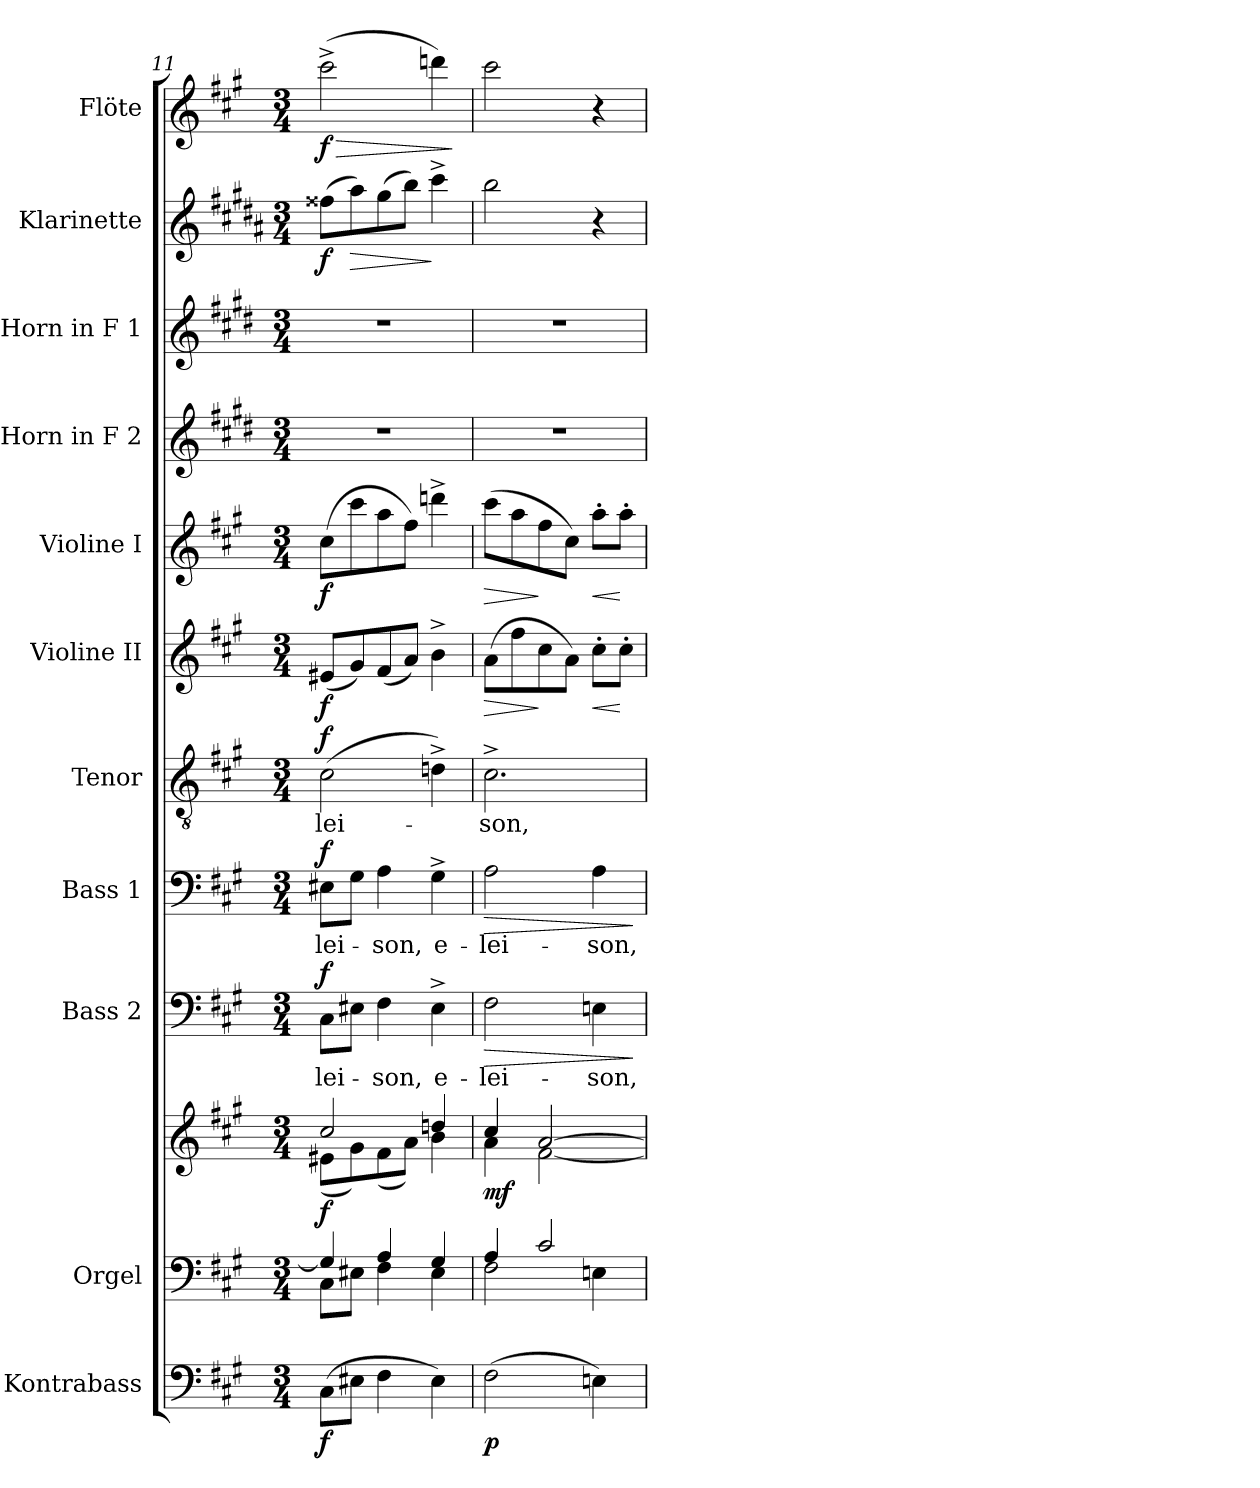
**kern	**dynam	**kern	**kern	**dynam	**kern	**text	**dynam	**kern	**text	**dynam	**kern	**text	**dynam	**kern	**dynam	**kern	**dynam	**kern	**kern	**kern	**dynam	**kern	**dynam
*part11	*part11	*part10	*part10	*part10	*part9	*part9	*part9	*part8	*part8	*part8	*part7	*part7	*part7	*part6	*part6	*part5	*part5	*part4	*part3	*part2	*part2	*part1	*part1
*staff12	*staff12	*staff11	*staff10	*staff10/11	*staff9	*staff9	*staff9	*staff8	*staff8	*staff8	*staff7	*staff7	*staff7	*staff6	*staff6	*staff5	*staff5	*staff4	*staff3	*staff2	*staff2	*staff1	*staff1
*I"Kontrabass	*	*I"Orgel	*	*	*I"Bass 2	*	*	*I"Bass 1	*	*	*I"Tenor	*	*	*I"Violine II	*	*I"Violine I	*	*I"Horn in F 2	*I"Horn in F 1	*I"Klarinette	*	*I"Flöte	*
*I'Kb.	*	*I'Org.	*	*	*I'B2.	*	*	*I'B1.	*	*	*I'T.	*	*	*I'Vl. II	*	*I'Vl. I	*	*	*	*I'Kl.	*	*I'Fl.	*
*clefF4	*	*clefF4	*clefG2	*	*clefF4	*	*	*clefF4	*	*	*clefGv2	*	*	*clefG2	*	*clefG2	*	*clefG2	*clefG2	*clefG2	*	*clefG2	*
*ITrd7c12	*	*	*	*	*	*	*	*	*	*	*	*	*	*	*	*	*	*ITrd4c7	*ITrd4c7	*ITrd1c2	*	*	*
*k[f#c#g#]	*	*k[f#c#g#]	*k[f#c#g#]	*	*k[f#c#g#]	*	*	*k[f#c#g#]	*	*	*k[f#c#g#]	*	*	*k[f#c#g#]	*	*k[f#c#g#]	*	*k[f#c#g#]	*k[f#c#g#]	*k[f#c#g#]	*	*k[f#c#g#]	*
*A:	*	*A:	*A:	*	*A:	*	*	*A:	*	*	*A:	*	*	*A:	*	*A:	*	*A:	*A:	*A:	*	*A:	*
*M3/4	*	*M3/4	*M3/4	*	*M3/4	*	*	*M3/4	*	*	*M3/4	*	*	*M3/4	*	*M3/4	*	*M3/4	*M3/4	*M3/4	*	*M3/4	*
=11	=11	=11	=11	=11	=11	=11	=11	=11	=11	=11	=11	=11	=11	=11	=11	=11	=11	=11	=11	=11	=11	=11	=11
*	*	*^	*^	*	*	*	*	*	*	*	*	*	*	*	*	*	*	*	*	*	*	*	*
!	!LO:DY:b	!	!	!	!	!LO:DY:b	!	!LO:LY:b	!LO:DY:a	!	!LO:LY:b	!LO:DY:a	!	!LO:LY:b	!LO:DY:a	!	!LO:DY:b	!	!LO:DY:b	!	!	!	!LO:DY:b	!	!LO:HP:b
!	!	!	!	!	!	!	!	!	!	!	!	!	!	!	!	!	!	!	!	!	!	!	!	!	!LO:DY:n=1:b
(>8CC#\L	f	4G#/]	8C#\L	2cc#/	(>8e#X\L	f	8C#\L	-lei-	f	8E#X\L	-lei-	f	(>2c#\	-lei-	f	(<8e#X/L	f	(>8cc#\L	f	2.r	2.r	(>8ee#X\L	f	(>2ccc#^>\	> f
!	!	!	!	!	!	!	!	!	!	!	!	!	!	!	!	!	!	!	!	!	!	!	!LO:HP:b	!	!
8EE#X\J	.	.	8E#X\J	.	8g#\)	.	8E#X\J	.	.	8G#\J	.	.	.	.	.	8g#/)	.	8ccc#\	.	.	.	8gg#\)	>	.	.
!	!	!	!	!	!	!	!	!LO:LY:b	!	!	!LO:LY:b	!	!	!	!	!	!	!	!	!	!	!	!	!	!
4FF#\	.	4A/	4F#\	.	(>8f#\	.	4F#\	-son,	.	4A\	-son,	.	.	.	.	(<8f#/	.	8aa\	.	.	.	(>8ff#\	.	.	.
.	.	.	.	.	8a\J)	.	.	.	.	.	.	.	.	.	.	8a/J)	.	8ff#\J)	.	.	.	8aa\J)	.	.	.
!	!	!	!	!	!	!	!	!LO:LY:b	!	!	!LO:LY:b	!	!	!	!	!	!	!	!	!	!	!	!	!	!
4EE#\)	.	4G#/	4E#\	4ddn/	4b\	.	4E#^>\	e-	.	4G#^>\	e-	.	4dn^>\)	.	.	4b^>\	.	4dddn^>\	.	.	.	4bb^>\	]	4dddn\)	.
*	*	*v	*v	*	*	*	*	*	*	*	*	*	*	*	*	*	*	*	*	*	*	*	*	*	*
*	*	*	*v	*v	*	*	*	*	*	*	*	*	*	*	*	*	*	*	*	*	*	*	*	*
.	.	.	.	.	.	.	.	.	.	.	.	.	.	.	.	.	.	.	.	.	.	.	]
=12	=12	=12	=12	=12	=12	=12	=12	=12	=12	=12	=12	=12	=12	=12	=12	=12	=12	=12	=12	=12	=12	=12	=12
*	*	*^	*^	*	*	*	*	*	*	*	*	*	*	*	*	*	*	*	*	*	*	*	*
!	!LO:DY:b	!	!	!	!	!LO:DY:b	!	!LO:LY:b	!LO:HP:b	!	!LO:LY:b	!LO:HP:b	!	!LO:LY:b	!	!	!LO:HP:b	!	!LO:HP:b	!	!	!	!	!	!
(>2FF#\	p	4A/	2F#\	4cc#/	4a\	mf	2F#\	-lei-	>	2A\	-lei-	>	2.c#^>\	-son,	.	(>8a\L	>	(>8ccc#\L	>	2.r	2.r	2aa\	.	2ccc#\	.
.	.	.	.	.	.	.	.	.	.	.	.	.	.	.	.	8ff#\	.	8aa\	.	.	.	.	.	.	.
.	.	2c#/	.	[>2a/	[<2f#\	.	.	.	.	.	.	.	.	.	.	8cc#\	]	8ff#\	]	.	.	.	.	.	.
.	.	.	.	.	.	.	.	.	.	.	.	.	.	.	.	8a\J)	.	8cc#\J)	.	.	.	.	.	.	.
!	!	!	!	!	!	!	!	!LO:LY:b	!	!	!LO:LY:b	!	!	!	!	!	!LO:HP:b	!	!LO:HP:b	!	!	!	!	!	!
4EEn\)	.	.	4En\	.	.	.	4En\	-son,	.	4A\	-son,	.	.	.	.	8cc#'>\L	<	8aa'>\L	<	.	.	4r	.	4r	.
.	.	.	.	.	.	.	.	.	.	.	.	.	.	.	.	8cc#'>\J	[	8aa'>\J	[	.	.	.	.	.	.
*	*	*v	*v	*	*	*	*	*	*	*	*	*	*	*	*	*	*	*	*	*	*	*	*	*	*
*	*	*	*v	*v	*	*	*	*	*	*	*	*	*	*	*	*	*	*	*	*	*	*	*	*
.	.	.	.	.	.	.	]	.	.	]	.	.	.	.	.	.	.	.	.	.	.	.	.
=	=	=	=	=	=	=	=	=	=	=	=	=	=	=	=	=	=	=	=	=	=	=	=
*-	*-	*-	*-	*-	*-	*-	*-	*-	*-	*-	*-	*-	*-	*-	*-	*-	*-	*-	*-	*-	*-	*-	*-
